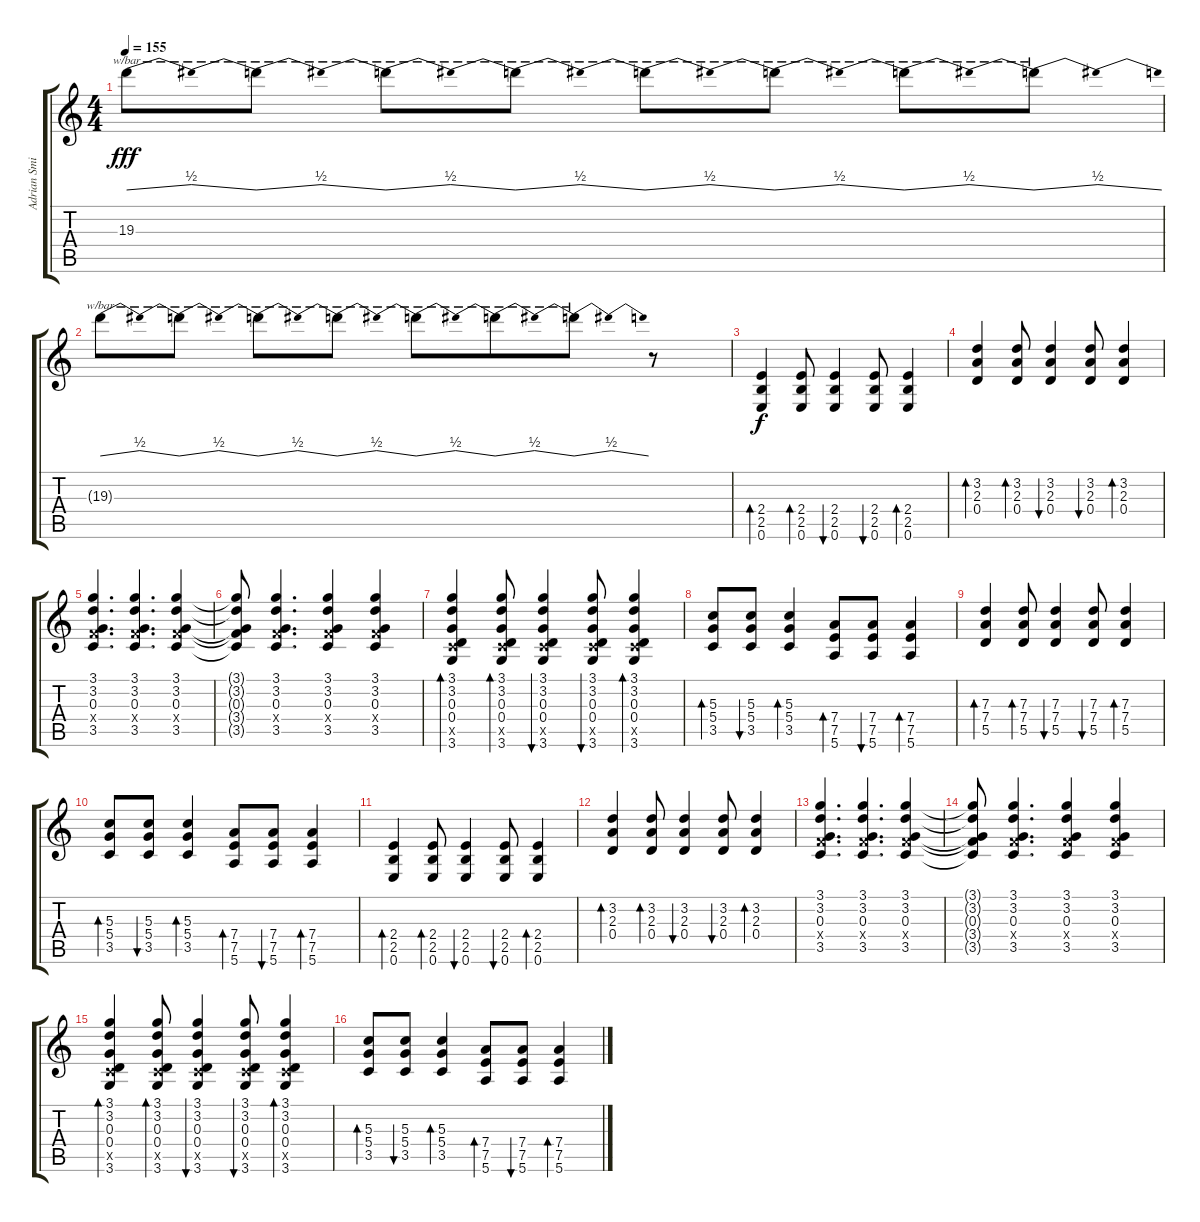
\track ("Adrian Smith" "Adrian Smi") {instrument distortionguitar}
\staff {score tabs}
\tuning (E4 B3 G3 D3 A2 E2) {hide}
\ts (4 4)
\tempo 155
\clef g2
\ks c
19.3.8{tbe (dip default 0 0 30 2 60 0) dy fff} 19.3{t}.8{tbe (dip default 0 0 30 2 60 0)} 19.3{t}.8{tbe (dip default 0 0 30 2 60 0)} 19.3{t}.8{tbe (dip default 0 0 30 2 60 0)} 19.3{t}.8{tbe (dip default 0 0 30 2 60 0)} 19.3{t}.8{tbe (dip default 0 0 30 2 60 0)} 19.3{t}.8{tbe (dip default 0 0 30 2 60 0)} 19.3{t}.8{tbe (dip default 0 0 30 2 60 0)} |
19.3{t}.8{tbe (dip default 0 0 30 2 60 0)} 19.3{t}.8{tbe (dip default 0 0 30 2 60 0)} 19.3{t}.8{tbe (dip default 0 0 30 2 60 0)} 19.3{t}.8{tbe (dip default 0 0 30 2 60 0)} 19.3{t}.8{tbe (dip default 0 0 30 2 60 0)} 19.3{t}.8{tbe (dip default 0 0 30 2 60 0) beam merge} 19.3{t}.8{tbe (dip default 0 0 30 2 60 0)} r.8 |
(2.4 2.5 0.6).4{bd 30 dy f} (2.4 2.5 0.6).8{bd 30} (2.4 2.5 0.6).4{bu 30} (2.4 2.5 0.6).8{bu 30} (2.4 2.5 0.6).4{bd 60} |
(3.2 2.3 0.4).4{bd 30} (3.2 2.3 0.4).8{bd 30} (3.2 2.3 0.4).4{bu 30} (3.2 2.3 0.4).8{bu 30} (3.2 2.3 0.4).4{bd 60} |
(3.1 3.2 0.3 3.4{x} 3.5).4{d} (3.1 3.2 0.3 3.4{x} 3.5).4{d} (3.1 3.2 0.3 3.4{x} 3.5).4 |
(3.1{t} 3.2{t} 0.3{t} 3.4{t} 3.5{t}).8 (3.1 3.2 0.3 3.4{x} 3.5).4{d} (3.1 3.2 0.3 3.4{x} 3.5).4 (3.1 3.2 0.3 3.4{x} 3.5).4 |
(3.1 3.2 0.3 0.4 3.5{x} 3.6).4{bd 30} (3.1 3.2 0.3 0.4 3.5{x} 3.6).8{bd 30} (3.1 3.2 0.3 0.4 3.5{x} 3.6).4{bu 30} (3.1 3.2 0.3 0.4 3.5{x} 3.6).8{bu 30} (3.1 3.2 0.3 0.4 3.5{x} 3.6).4{bd 30} |
(5.3 5.4 3.5).8{bd 30} (5.3 5.4 3.5).8{bu 30} (5.3 5.4 3.5).4{bd 30} (7.4 7.5 5.6).8{bd 30} (7.4 7.5 5.6).8{bu 30} (7.4 7.5 5.6).4{bd 30} |
(7.3 7.4 5.5).4{bd 30} (7.3 7.4 5.5).8{bd 30} (7.3 7.4 5.5).4{bu 30} (7.3 7.4 5.5).8{bu 30} (7.3 7.4 5.5).4{bd 60} |
(5.3 5.4 3.5).8{bd 30} (5.3 5.4 3.5).8{bu 30} (5.3 5.4 3.5).4{bd 30} (7.4 7.5 5.6).8{bd 30} (7.4 7.5 5.6).8{bu 30} (7.4 7.5 5.6).4{bd 30} |
(2.4 2.5 0.6).4{bd 30} (2.4 2.5 0.6).8{bd 30} (2.4 2.5 0.6).4{bu 30} (2.4 2.5 0.6).8{bu 30} (2.4 2.5 0.6).4{bd 60} |
(3.2 2.3 0.4).4{bd 30} (3.2 2.3 0.4).8{bd 30} (3.2 2.3 0.4).4{bu 30} (3.2 2.3 0.4).8{bu 30} (3.2 2.3 0.4).4{bd 60} |
(3.1 3.2 0.3 3.4{x} 3.5).4{d} (3.1 3.2 0.3 3.4{x} 3.5).4{d} (3.1 3.2 0.3 3.4{x} 3.5).4 |
(3.1{t} 3.2{t} 0.3{t} 3.4{t} 3.5{t}).8 (3.1 3.2 0.3 3.4{x} 3.5).4{d} (3.1 3.2 0.3 3.4{x} 3.5).4 (3.1 3.2 0.3 3.4{x} 3.5).4 |
(3.1 3.2 0.3 0.4 3.5{x} 3.6).4{bd 30} (3.1 3.2 0.3 0.4 3.5{x} 3.6).8{bd 30} (3.1 3.2 0.3 0.4 3.5{x} 3.6).4{bu 30} (3.1 3.2 0.3 0.4 3.5{x} 3.6).8{bu 30} (3.1 3.2 0.3 0.4 3.5{x} 3.6).4{bd 30} |
(5.3 5.4 3.5).8{bd 30} (5.3 5.4 3.5).8{bu 30} (5.3 5.4 3.5).4{bd 30} (7.4 7.5 5.6).8{bd 30} (7.4 7.5 5.6).8{bu 30} (7.4 7.5 5.6).4{bd 30}
